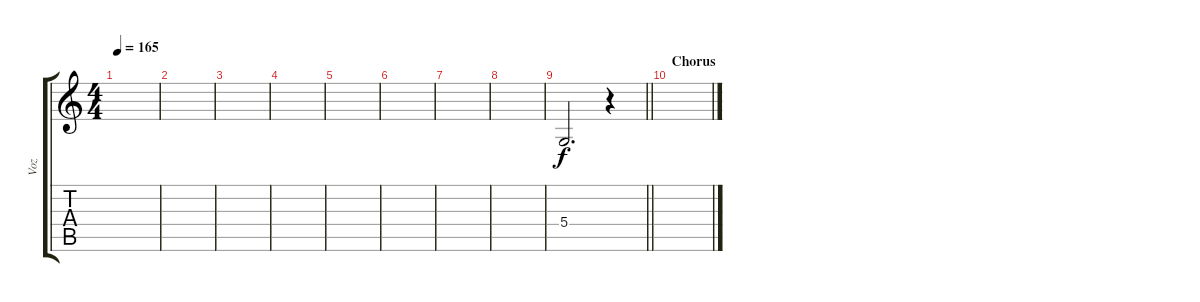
\track ("Voz" "Voz") {mute instrument clarinet}
\staff {score tabs}
\tuning (E4 B3 G3 D3 A2 E2) {hide}
\ts (4 4)
\tempo 165
\clef g2
\ks c
|
|
|
|
|
|
|
|
\barLineRight lightlight
5.4.2{d} r.4 |
\section ("" "Chorus")
